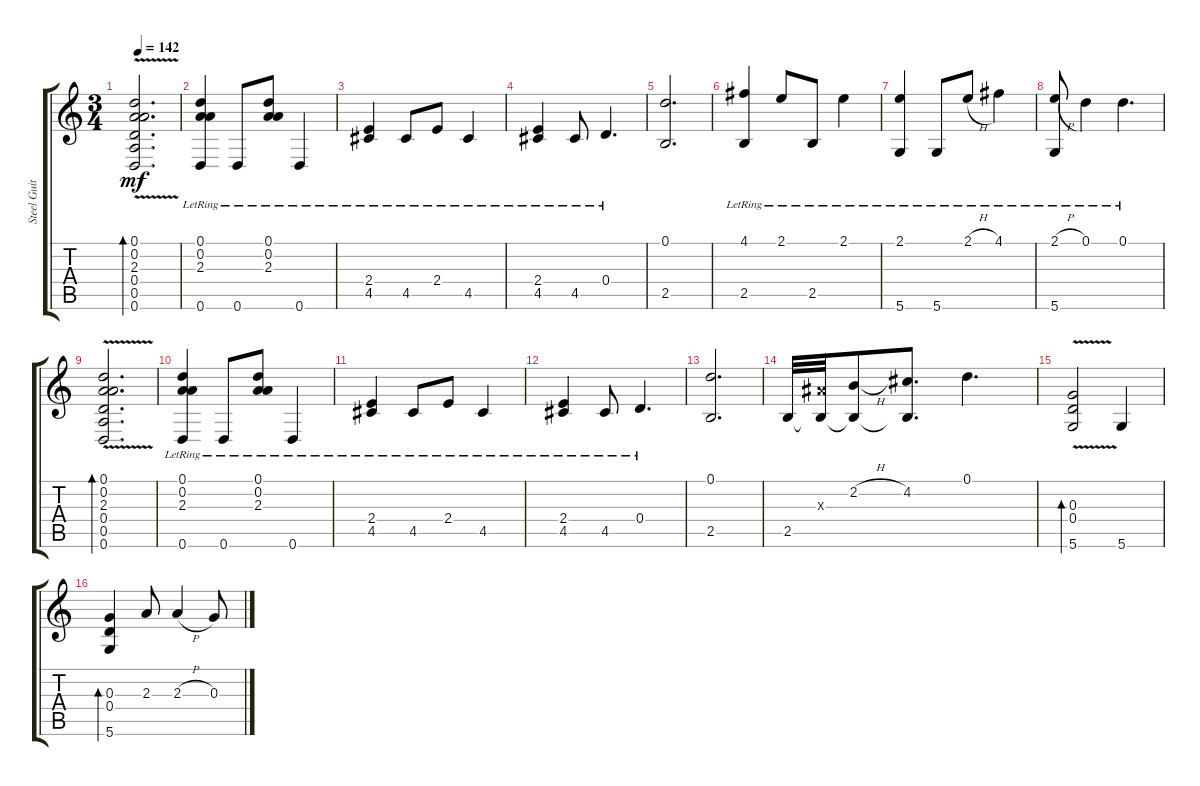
\track ("Steel Guitar" "Steel Guit") {instrument acousticguitarsteel}
\staff {score tabs}
\tuning (D4 A3 G3 D3 A2 D2) {hide}
\ts (3 4)
\tempo 142
\clef g2
\ks c
(0.1{v} 0.2{v} 2.3{v} 0.4{v} 0.5{v} 0.6{v}).2{d bd 120 dy mf} |
(0.1{lr} 0.2{lr} 2.3{lr} 0.6{lr}).4 0.6{lr}.8 (0.1{lr} 0.2{lr} 2.3{lr}).8 0.6{lr}.4 |
(2.4{lr} 4.5{lr}).4 4.5{lr}.8 2.4{lr}.8 4.5{lr}.4 |
(2.4{lr} 4.5{lr}).4 4.5{lr}.8 0.4{lr}.4{d} |
(0.1 2.5).2{d} |
(4.1{lr} 2.5{lr}).4 2.1{lr}.8 2.5{lr}.8 2.1{lr}.4 |
(2.1{lr} 5.6{lr}).4 5.6{lr}.8 2.1{h lr}.8 4.1{lr}.4 |
(2.1{h lr} 5.6{lr}).8 0.1{lr}.4 0.1{lr}.4{d} |
(0.1{v} 0.2{v} 2.3{v} 0.4{v} 0.5{v} 0.6{v}).2{d bd 120} |
(0.1{lr} 0.2{lr} 2.3{lr} 0.6{lr}).4 0.6{lr}.8 (0.1{lr} 0.2{lr} 2.3{lr}).8 0.6{lr}.4 |
(2.4{lr} 4.5{lr}).4 4.5{lr}.8 2.4{lr}.8 4.5{lr}.4 |
(2.4{lr} 4.5{lr}).4 4.5{lr}.8 0.4{lr}.4{d} |
(0.1 2.5).2{d} |
2.5.32 (3.3{x} 2.5{t}).32 (2.2{h} 2.5{t}).8 (4.2 2.5{t}).8{d} 0.1.4{d} |
(0.3 0.4 5.6{v}).2{bd 30} 5.6.4 |
(0.3 0.4 5.6).4{bd 120} 2.3.8 2.3{h}.4 0.3.8
